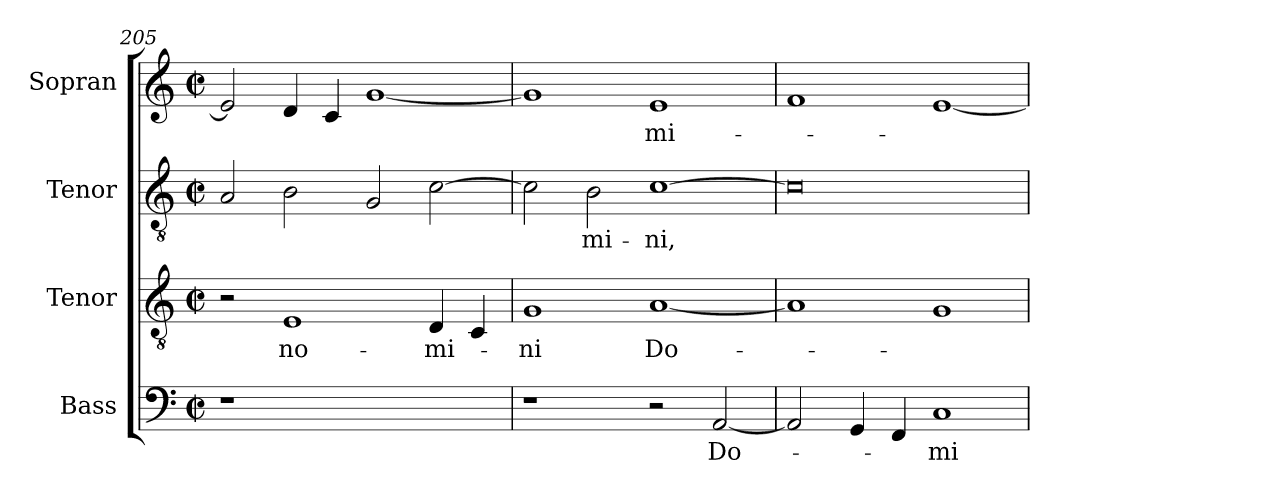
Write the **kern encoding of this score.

**kern	**text	**kern	**text	**kern	**text	**kern	**text
*part4	*part4	*part3	*part3	*part2	*part2	*part1	*part1
*staff4	*staff4	*staff3	*staff3	*staff2	*staff2	*staff1	*staff1
*I"Bass	*	*I"Tenor	*	*I"Tenor	*	*I"Sopran	*
*	*	*I'Tenor	*	*	*	*	*
*clefF4	*	*clefGv2	*	*clefGv2	*	*clefG2	*
*	*	*ITrd7c12	*	*ITrd7c12	*	*	*
*k[]	*	*k[]	*	*k[]	*	*k[]	*
*M2/2	*	*M2/2	*	*M2/2	*	*M2/2	*
*met(c|)	*	*met(c|)	*	*met(c|)	*	*met(c|)	*
=205	=205	=205	=205	=205	=205	=205	=205
!LO:N:vis=1	!	!	!	!	!	!	!
1r	.	2r	.	2AAi/	.	2ei/]	.
!	!	!	!LO:LY:b:color=#000000	!	!	!	!
.	.	1EEi	no-	2BBi\	.	4di/	.
.	.	.	.	.	.	4ci/	.
1ryy	.	.	.	2GGi/	.	[<1gi	.
!	!	!	!LO:LY:b:color=#000000	!	!	!	!
.	.	4DDi/	-mi-	[>2Ci\	.	.	.
.	.	4CCi/	.	.	.	.	.
=206	=206	=206	=206	=206	=206	=206	=206
!	!	!	!LO:LY:b:color=#000000	!	!	!	!
1r	.	1GGi	-ni	2Ci\]	.	1gi]	.
!	!	!	!	!	!LO:LY:b:color=#000000	!	!
.	.	.	.	2BBi\	-mi-	.	.
!	!	!	!LO:LY:b:color=#000000	!	!	!	!
!	!	!	!	!	!LO:LY:b:color=#000000	!	!
!	!	!	!	!	!	!	!LO:LY:b:color=#000000
2r	.	[<1AAi	Do-	[>1Ci	-ni,	1ei	-mi-
!	!LO:LY:b:color=#000000	!	!	!	!	!	!
[<2AAi/	Do-	.	.	.	.	.	.
=207	=207	=207	=207	=207	=207	=207	=207
2AAi/]	.	1AAi]	.	0Ci]	.	1fi	.
4GGi/	.	.	.	.	.	.	.
4FFi/	.	.	.	.	.	.	.
!	!LO:LY:b:color=#000000	!	!	!	!	!	!
1Ci	-mi-	1GGi	.	.	.	[<1ei	.
=	=	=	=	=	=	=	=
*-	*-	*-	*-	*-	*-	*-	*-
